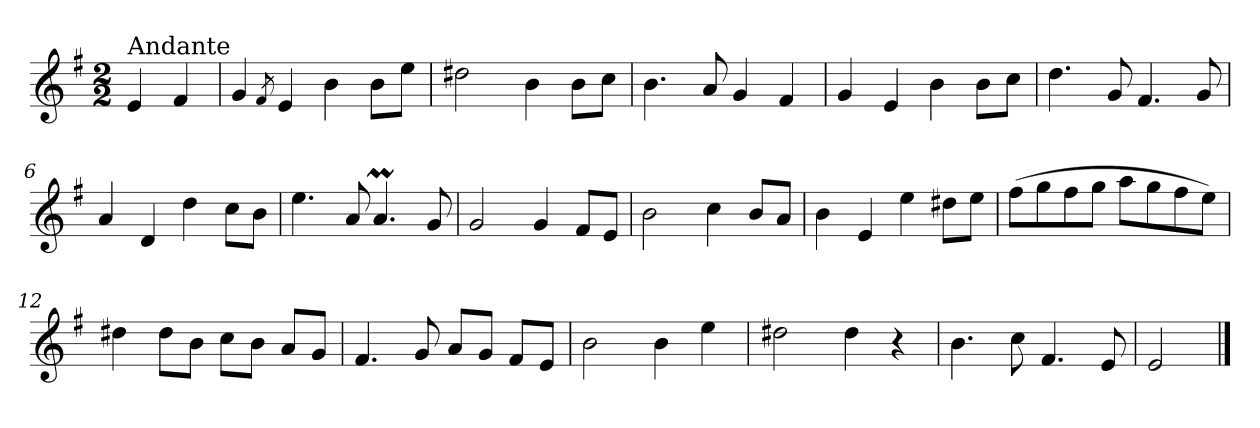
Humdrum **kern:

**kern
*part1
*staff1
*clefG2
*k[f#]
*G:
*M2/2
=
!LO:TX:a:t=Andante
4e/
4f#/
=1
4g/
8qf#/
4e/
4b\
8b\L
8ee\J
=2
2dd#X\
4b\
8b\L
8cc\J
=3
4.b\
8a/
4g/
4f#/
=4
4g/
4e/
4b\
8b\L
8cc\J
!!LO:LB:g=z
=5
4.dd\
8g/
4.f#/
8g/
=6
4a/
4d/
4dd\
8cc\L
8b\J
=7
4.ee\
8a/
4.aM/
8g/
=8
2g/
4g/
8f#/L
8e/J
=9
2b\
4cc\
8b/L
8a/J
!!LO:LB:g=z
=10
4b\
4e/
4ee\
8dd#X\L
8ee\J
=11
(>8ff#\L
8gg\
8ff#\
8gg\J
8aa\L
8gg\
8ff#\
8ee\J)
=12
4dd#X\
8dd#\L
8b\J
8cc\L
8b\J
8a/L
8g/J
=13
4.f#/
8g/
8a/L
8g/J
8f#/L
8e/J
=14
2b\
4b\
4ee\
!!LO:LB:g=z
=15
2dd#X\
4dd#\
4r
=16
4.b\
8cc\
4.f#/
8e/
=17
2e/
==
*-
